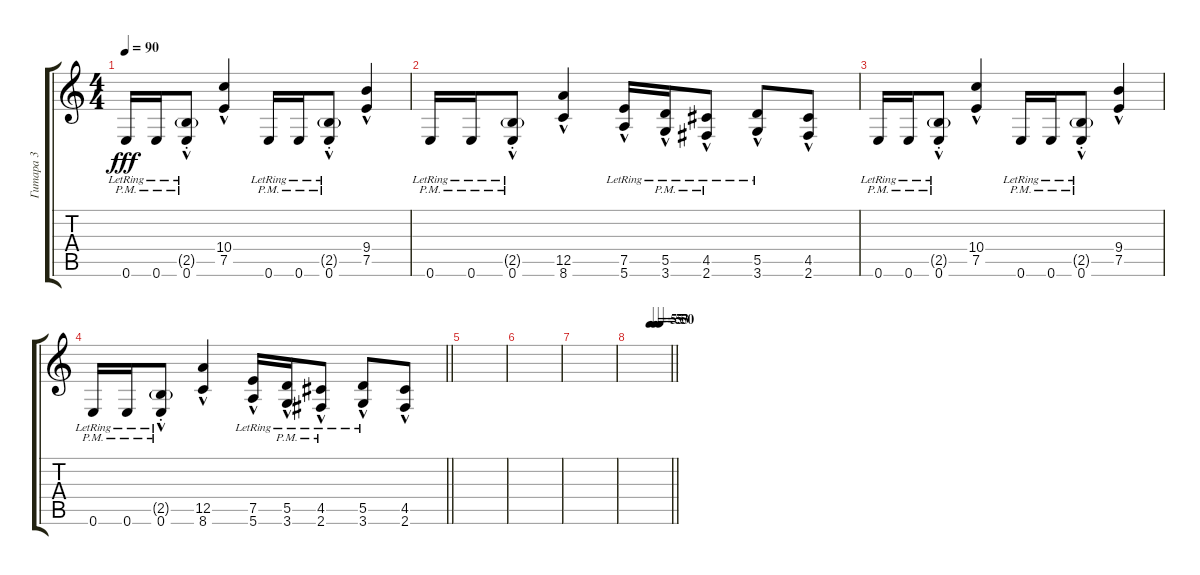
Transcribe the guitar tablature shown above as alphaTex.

\track ("Гитара 3" "Гитара 3") {instrument distortionguitar}
\staff {score tabs}
\tuning (E4 B3 G3 D3 A2 E2) {hide}
\ts (4 4)
\tempo 90
\clef g2
\ks c
0.6{pm lr}.16{dy fff} 0.6{pm lr}.16 (2.5{g st lr} 0.6{hac pm st lr}).8 (10.4{hac} 7.5{hac}).4 0.6{pm lr}.16 0.6{pm lr}.16 (2.5{g st lr} 0.6{hac pm st lr}).8 (9.4{hac} 7.5{hac}).4 |
0.6{pm lr}.16 0.6{pm lr}.16 (2.5{g pm st lr} 0.6{hac pm st lr}).8 (12.5{hac} 8.6).4 (7.5{hac lr} 5.6{hac lr}).16 (5.5{hac pm lr} 3.6{hac pm lr}).16 (4.5{hac pm lr} 2.6{hac pm lr}).8 (5.5{hac lr} 3.6{hac lr}).8 (4.5{hac} 2.6{hac}).8 |
0.6{pm lr}.16 0.6{pm lr}.16 (2.5{g st lr} 0.6{hac pm st lr}).8 (10.4{hac} 7.5{hac}).4 0.6{pm lr}.16 0.6{pm lr}.16 (2.5{g st lr} 0.6{hac pm st lr}).8 (9.4{hac} 7.5{hac}).4 |
\barLineRight lightlight
0.6{pm lr}.16 0.6{pm lr}.16 (2.5{g pm st lr} 0.6{hac pm st lr}).8 (12.5{hac} 8.6).4 (7.5{hac lr} 5.6{hac lr}).16 (5.5{hac pm lr} 3.6{hac pm lr}).16 (4.5{hac pm lr} 2.6{hac pm lr}).8 (5.5{hac lr} 3.6{hac lr}).8 (4.5{hac} 2.6{hac}).8 |
\section ("" "")
|
|
|
\tempo (55 0.5)
\tempo (53 0.625)
\tempo (50 0.75)
\barLineRight lightlight
